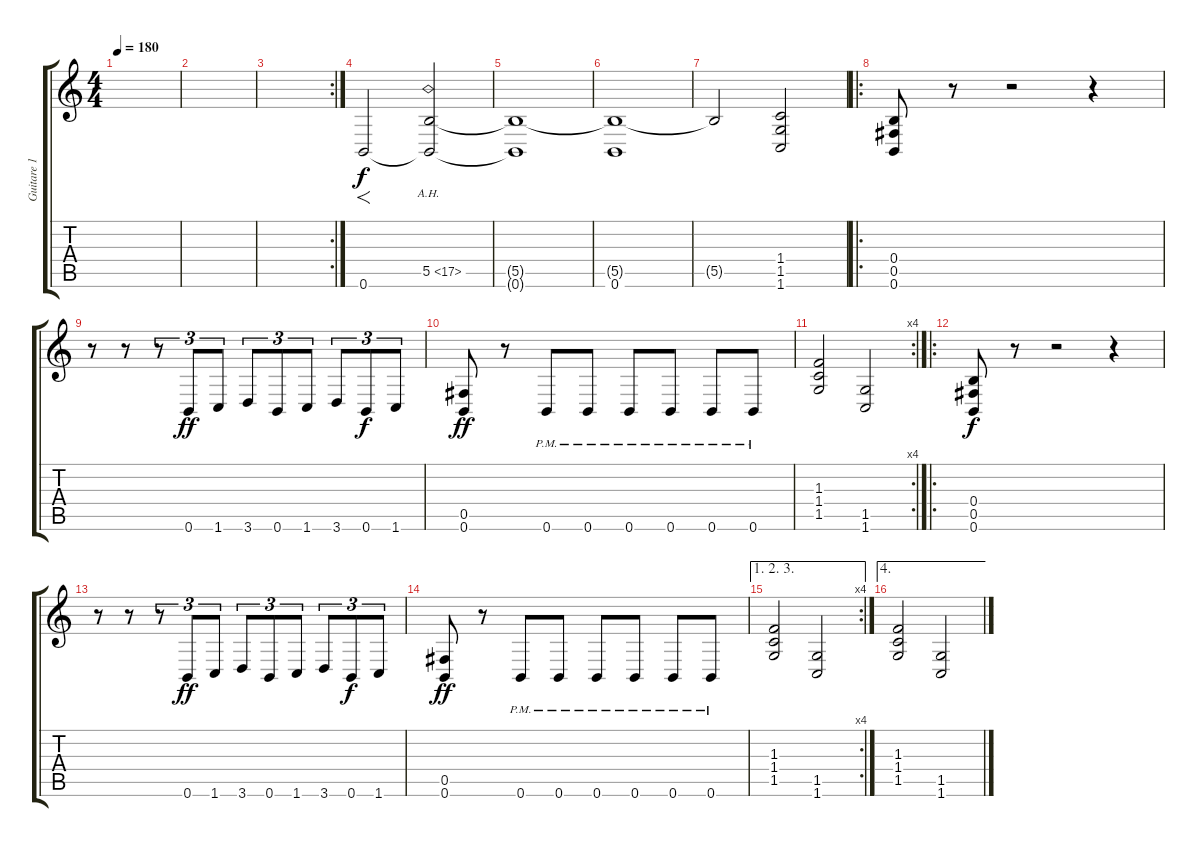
\track ("Guitare 1" "Guitare 1") {instrument distortionguitar}
\staff {score tabs}
\tuning (Db4 Ab3 E3 B2 Gb2 B1) {hide}
\ts (4 4)
\tempo 180
\clef g2
\ks c
|
|
\rc 2
|
0.6.2{f dy f} (5.5{ah 12} 0.6{t}).2 |
(5.5{t} 0.6{t}).1 |
(5.5{t} 0.6).1 |
5.5{t}.2 (1.4 1.5 1.6).2 |
\ro
(0.4 0.5 0.6).8 r.8 r.2 r.4 |
r.8 r.8 r.8{tu (3 2)} 0.6.8{tu (3 2) dy ff} 1.6.8{tu (3 2)} 3.6.8{tu (3 2)} 0.6.8{tu (3 2)} 1.6.8{tu (3 2)} 3.6.8{tu (3 2)} 0.6.8{tu (3 2) dy f} 1.6.8{tu (3 2)} |
(0.5 0.6).8{dy ff} r.8 0.6{pm}.8 0.6{pm}.8 0.6{pm}.8 0.6{pm}.8 0.6{pm}.8 0.6{pm}.8 |
\rc 4
(1.3 1.4 1.5).2 (1.5 1.6).2 |
\ro
(0.4 0.5 0.6).8{dy f} r.8 r.2 r.4 |
r.8 r.8 r.8{tu (3 2)} 0.6.8{tu (3 2) dy ff} 1.6.8{tu (3 2)} 3.6.8{tu (3 2)} 0.6.8{tu (3 2)} 1.6.8{tu (3 2)} 3.6.8{tu (3 2)} 0.6.8{tu (3 2) dy f} 1.6.8{tu (3 2)} |
(0.5 0.6).8{dy ff} r.8 0.6{pm}.8 0.6{pm}.8 0.6{pm}.8 0.6{pm}.8 0.6{pm}.8 0.6{pm}.8 |
\ae (1 2 3)
\rc 4
(1.3 1.4 1.5).2 (1.5 1.6).2 |
\ae 4
(1.3 1.4 1.5).2 (1.5 1.6).2
